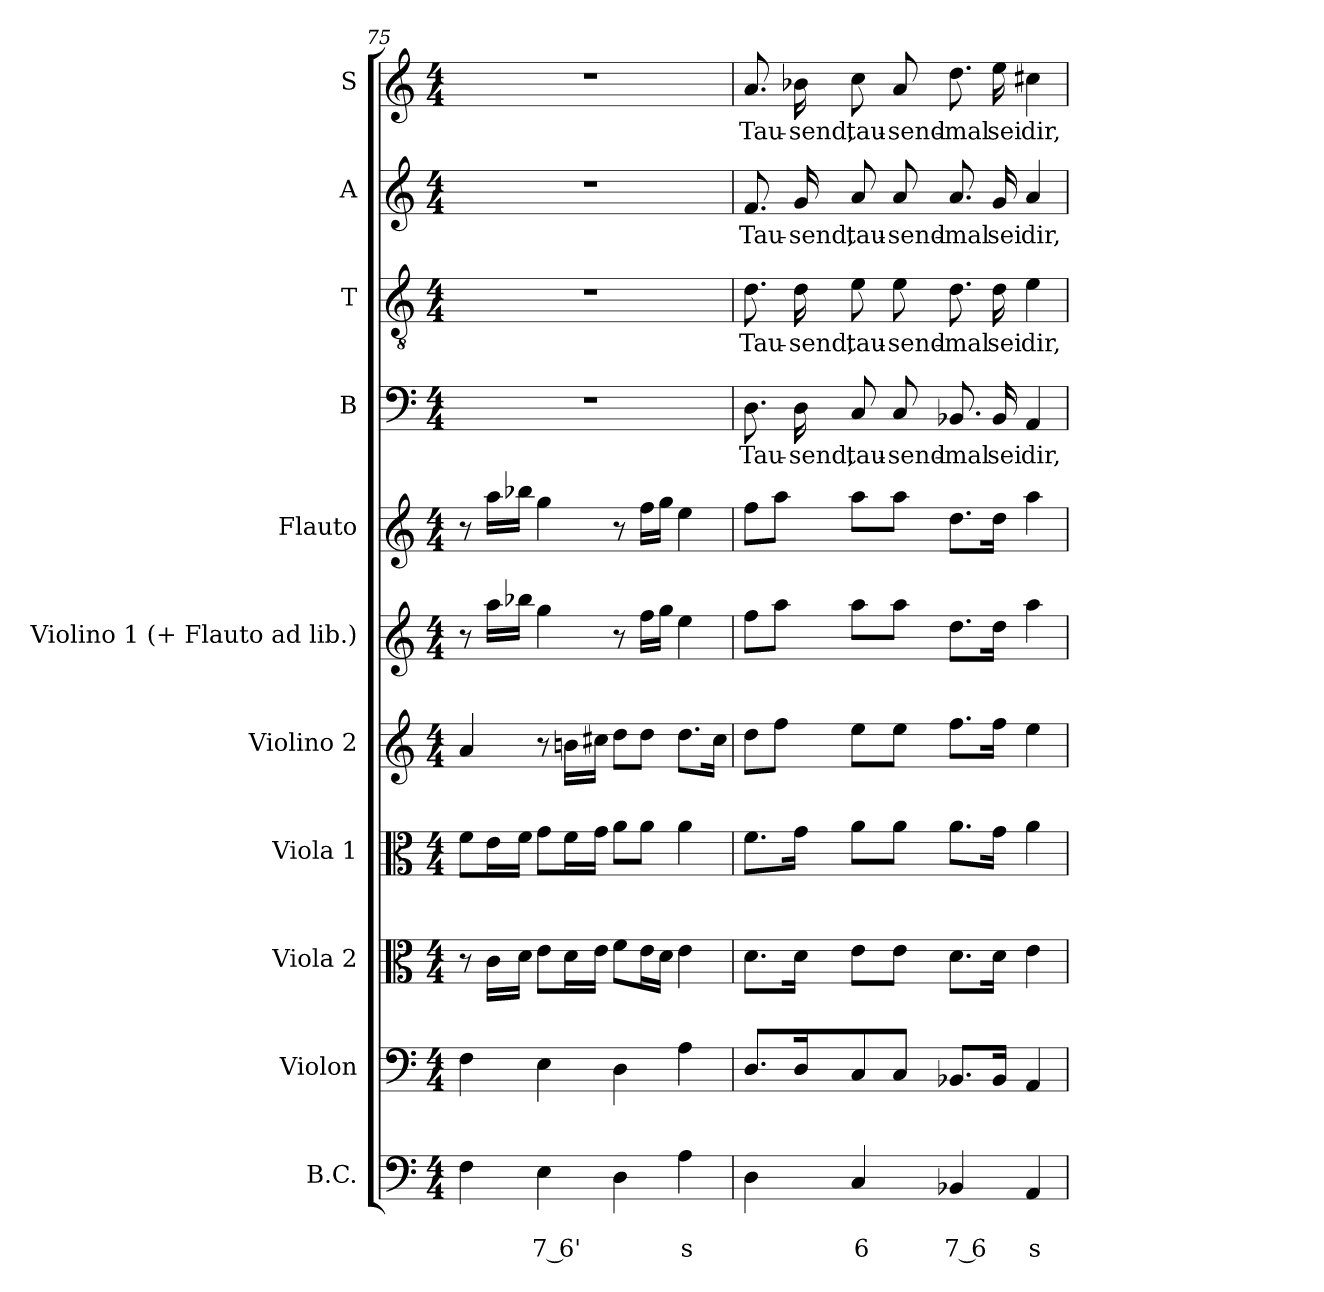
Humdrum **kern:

**kern	**text	**text	**kern	**kern	**kern	**kern	**kern	**kern	**kern	**text	**kern	**text	**kern	**text	**kern	**text
*part11	*part11	*part11	*part10	*part9	*part8	*part7	*part6	*part5	*part4	*part4	*part3	*part3	*part2	*part2	*part1	*part1
*staff11	*staff11	*staff11	*staff10	*staff9	*staff8	*staff7	*staff6	*staff5	*staff4	*staff4	*staff3	*staff3	*staff2	*staff2	*staff1	*staff1
*I"B.C.	*	*	*I"Violon	*I"Viola 2	*I"Viola 1	*I"Violino 2	*I"Violino 1 (+ Flauto ad lib.)	*I"Flauto	*I"B	*	*I"T	*	*I"A	*	*I"S	*
*I'B.C.	*	*	*I'Vn	*I'Va2	*I'Va1	*I'Vn2	*I'Vn1	*I'Fl.	*I'B	*	*I'T	*	*I'A	*	*I'S	*
*clefF4	*	*	*clefF4	*clefC3	*clefC3	*clefG2	*clefG2	*clefG2	*clefF4	*	*clefGv2	*	*clefG2	*	*clefG2	*
*	*	*	*	*	*	*	*	*	*	*	*ITrd7c12	*	*	*	*	*
*k[]	*	*	*k[]	*k[]	*k[]	*k[]	*k[]	*k[]	*k[]	*	*k[]	*	*k[]	*	*k[]	*
*C:	*	*	*C:	*C:	*C:	*C:	*C:	*C:	*C:	*	*C:	*	*C:	*	*C:	*
*M4/4	*	*	*M4/4	*M4/4	*M4/4	*M4/4	*M4/4	*M4/4	*M4/4	*	*M4/4	*	*M4/4	*	*M4/4	*
=75	=75	=75	=75	=75	=75	=75	=75	=75	=75	=75	=75	=75	=75	=75	=75	=75
4F\	.	.	4F\	8r	8f\L	4a/	8r	8r	1r	.	1r	.	1r	.	1r	.
.	.	.	.	16c\LL	16e\L	.	16aa\LL	16aa\LL	.	.	.	.	.	.	.	.
.	.	.	.	16d\JJ	16f\JJ	.	16bb-X\JJ	16bb-\JJ	.	.	.	.	.	.	.	.
!	!	!LO:LY:b	!	!	!	!	!	!	!	!	!	!	!	!	!	!
4E\	.	7 6'	4E\	8e\L	8g\L	8r	4gg\	4gg\	.	.	.	.	.	.	.	.
.	.	.	.	16d\L	16f\L	16bn\LL	.	.	.	.	.	.	.	.	.	.
.	.	.	.	16e\JJ	16g\JJ	16cc#X\JJ	.	.	.	.	.	.	.	.	.	.
4D\	.	.	4D\	8f\L	8a\L	8dd\L	8r	8r	.	.	.	.	.	.	.	.
.	.	.	.	16e\L	8a\J	8dd\J	16ff\LL	16ff\LL	.	.	.	.	.	.	.	.
.	.	.	.	16d\JJ	.	.	16gg\JJ	16gg\JJ	.	.	.	.	.	.	.	.
!	!	!LO:LY:b	!	!	!	!	!	!	!	!	!	!	!	!	!	!
4A\	.	s	4A\	4e\	4a\	8.dd\L	4ee\	4ee\	.	.	.	.	.	.	.	.
.	.	.	.	.	.	16cc#\Jk	.	.	.	.	.	.	.	.	.	.
=76	=76	=76	=76	=76	=76	=76	=76	=76	=76	=76	=76	=76	=76	=76	=76	=76
!	!	!	!	!	!	!	!	!	!	!LO:LY:b	!	!	!	!	!	!
!	!	!	!	!	!	!	!	!	!	!	!	!LO:LY:b	!	!	!	!
!	!	!	!	!	!	!	!	!	!	!	!	!	!	!LO:LY:b	!	!
!	!	!	!	!	!	!	!	!	!	!	!	!	!	!	!	!LO:LY:b
4D\	.	.	8.D/L	8.d\L	8.f\L	8dd\L	8ff\L	8ff\L	8.D\	Tau-	8.D\	Tau-	8.f/	Tau-	8.a/	Tau-
.	.	.	.	.	.	8ff\J	8aa\J	8aa\J	.	.	.	.	.	.	.	.
!	!	!	!	!	!	!	!	!	!	!LO:LY:b	!	!	!	!	!	!
!	!	!	!	!	!	!	!	!	!	!	!	!LO:LY:b	!	!	!	!
!	!	!	!	!	!	!	!	!	!	!	!	!	!	!LO:LY:b	!	!
!	!	!	!	!	!	!	!	!	!	!	!	!	!	!	!	!LO:LY:b
.	.	.	16D/k	16d\Jk	16g\Jk	.	.	.	16D\	-send,	16D\	-send,	16g/	-send,	16b-X\	-send,
!	!	!LO:LY:b	!	!	!	!	!	!	!	!	!	!	!	!	!	!
!	!	!	!	!	!	!	!	!	!	!LO:LY:b	!	!	!	!	!	!
!	!	!	!	!	!	!	!	!	!	!	!	!LO:LY:b	!	!	!	!
!	!	!	!	!	!	!	!	!	!	!	!	!	!	!LO:LY:b	!	!
!	!	!	!	!	!	!	!	!	!	!	!	!	!	!	!	!LO:LY:b
4C/	.	6	8C/	8e\L	8a\L	8ee\L	8aa\L	8aa\L	8C/	tau-	8E\	tau-	8a/	tau-	8cc\	tau-
!	!	!	!	!	!	!	!	!	!	!LO:LY:b	!	!	!	!	!	!
!	!	!	!	!	!	!	!	!	!	!	!	!LO:LY:b	!	!	!	!
!	!	!	!	!	!	!	!	!	!	!	!	!	!	!LO:LY:b	!	!
!	!	!	!	!	!	!	!	!	!	!	!	!	!	!	!	!LO:LY:b
.	.	.	8C/J	8e\J	8a\J	8ee\J	8aa\J	8aa\J	8C/	-send-	8E\	-send-	8a/	-send-	8a/	-send-
!	!	!LO:LY:b	!	!	!	!	!	!	!	!	!	!	!	!	!	!
!	!	!	!	!	!	!	!	!	!	!LO:LY:b	!	!	!	!	!	!
!	!	!	!	!	!	!	!	!	!	!	!	!LO:LY:b	!	!	!	!
!	!	!	!	!	!	!	!	!	!	!	!	!	!	!LO:LY:b	!	!
!	!	!	!	!	!	!	!	!	!	!	!	!	!	!	!	!LO:LY:b
4BB-X/	.	7 6	8.BB-X/L	8.d\L	8.a\L	8.ff\L	8.dd\L	8.dd\L	8.BB-X/	-mal	8.D\	-mal	8.a/	-mal	8.dd\	-mal
!	!	!	!	!	!	!	!	!	!	!LO:LY:b	!	!	!	!	!	!
!	!	!	!	!	!	!	!	!	!	!	!	!LO:LY:b	!	!	!	!
!	!	!	!	!	!	!	!	!	!	!	!	!	!	!LO:LY:b	!	!
!	!	!	!	!	!	!	!	!	!	!	!	!	!	!	!	!LO:LY:b
.	.	.	16BB-/Jk	16d\Jk	16g\Jk	16ff\Jk	16dd\Jk	16dd\Jk	16BB-/	sei	16D\	sei	16g/	sei	16ee\	sei
!	!	!LO:LY:b	!	!	!	!	!	!	!	!	!	!	!	!	!	!
!	!	!	!	!	!	!	!	!	!	!LO:LY:b	!	!	!	!	!	!
!	!	!	!	!	!	!	!	!	!	!	!	!LO:LY:b	!	!	!	!
!	!	!	!	!	!	!	!	!	!	!	!	!	!	!LO:LY:b	!	!
!	!	!	!	!	!	!	!	!	!	!	!	!	!	!	!	!LO:LY:b
4AA/	.	s	4AA/	4e\	4a\	4ee\	4aa\	4aa\	4AA/	dir,	4E\	dir,	4a/	dir,	4cc#X\	dir,
=	=	=	=	=	=	=	=	=	=	=	=	=	=	=	=	=
*-	*-	*-	*-	*-	*-	*-	*-	*-	*-	*-	*-	*-	*-	*-	*-	*-
